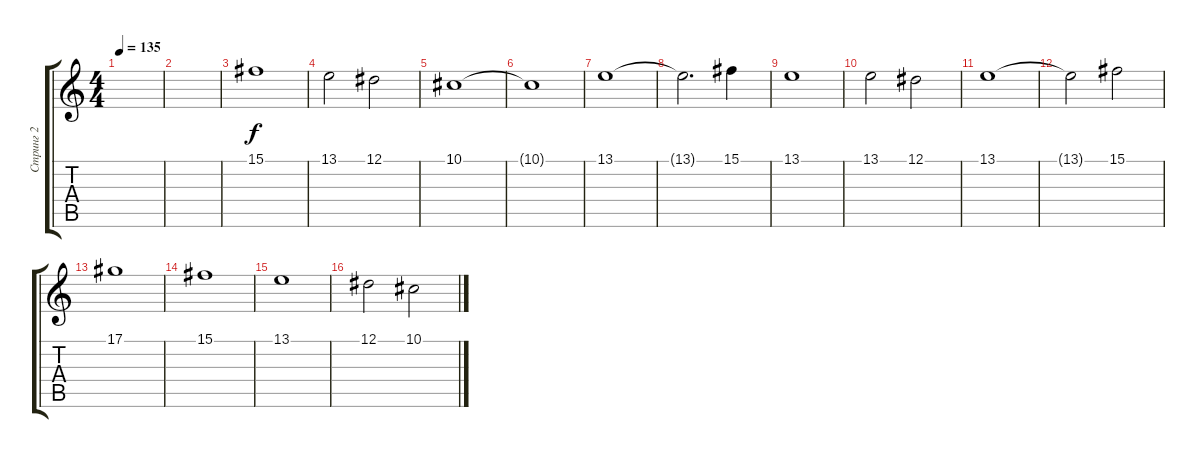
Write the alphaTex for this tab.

\track ("Стринг 2" "Стринг 2") {instrument stringensemble2}
\staff {score tabs}
\tuning (Eb4 Bb3 Gb3 Db3 Ab2 Eb2) {hide}
\ts (4 4)
\tempo 135
\clef g2
\ks c
|
|
15.1.1 |
13.1.2 12.1.2 |
10.1.1 |
10.1{t}.1 |
13.1.1 |
13.1{t}.2{d} 15.1.4 |
13.1.1 |
13.1.2{instrument stringensemble1} 12.1.2 |
13.1.1 |
13.1{t}.2 15.1.2 |
17.1.1 |
15.1.1 |
13.1.1 |
12.1.2 10.1.2
